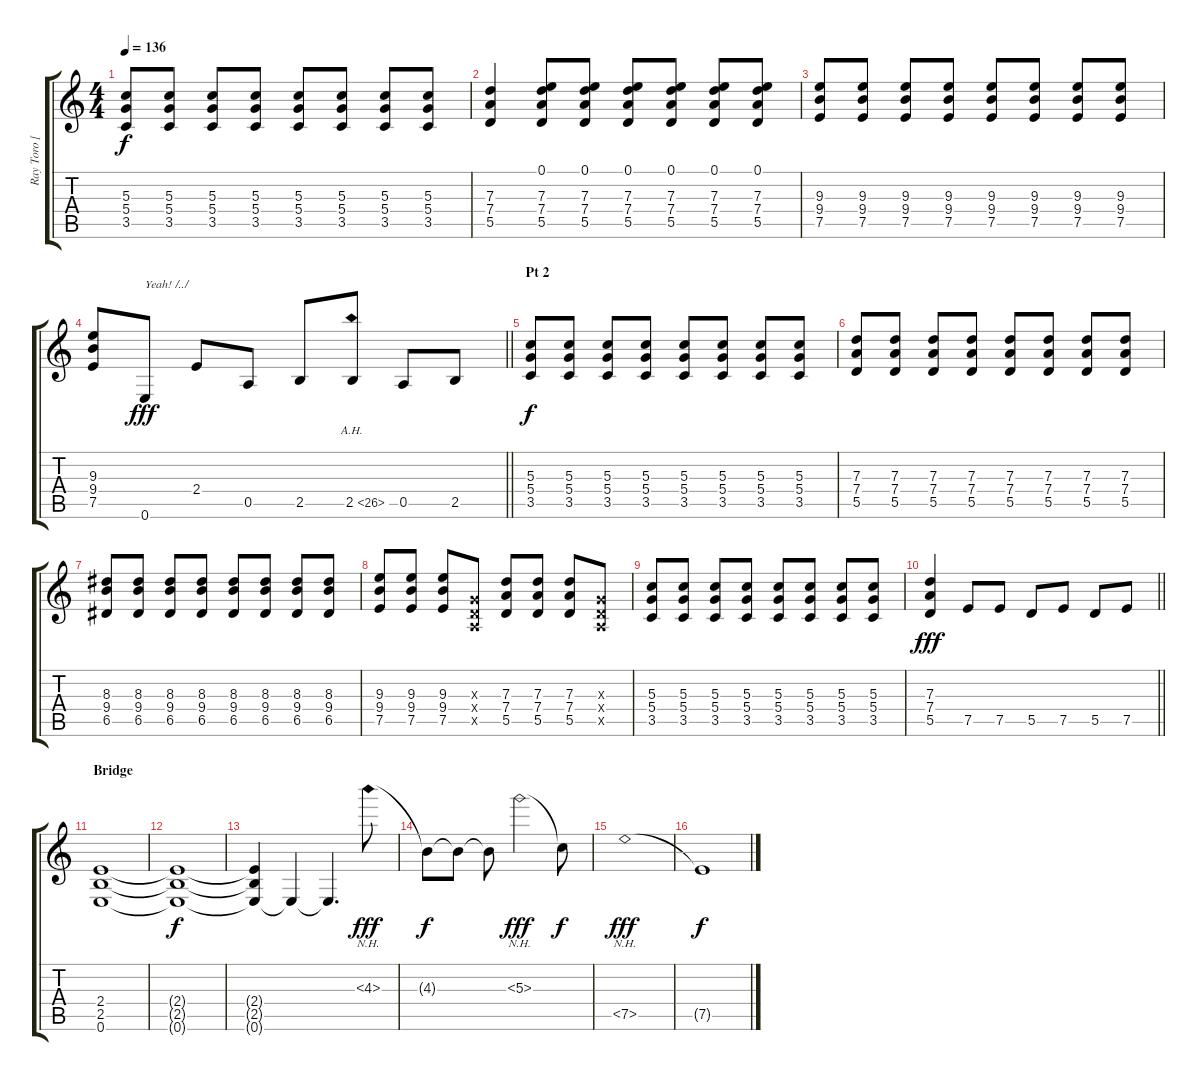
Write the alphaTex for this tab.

\track ("Ray Toro [Guitar]" "Ray Toro [") {instrument distortionguitar}
\staff {score tabs}
\tuning (E4 B3 G3 D3 A2 E2) {hide}
\ts (4 4)
\tempo 136
\clef g2
\ks c
(5.3 5.4 3.5).8{dy f} (5.3 5.4 3.5).8 (5.3 5.4 3.5).8 (5.3 5.4 3.5).8 (5.3 5.4 3.5).8 (5.3 5.4 3.5).8 (5.3 5.4 3.5).8 (5.3 5.4 3.5).8 |
(7.3 7.4 5.5).4 (0.1 7.3 7.4 5.5).8 (0.1 7.3 7.4 5.5).8 (0.1 7.3 7.4 5.5).8 (0.1 7.3 7.4 5.5).8 (0.1 7.3 7.4 5.5).8 (0.1 7.3 7.4 5.5).8 |
(9.3 9.4 7.5).8 (9.3 9.4 7.5).8 (9.3 9.4 7.5).8 (9.3 9.4 7.5).8 (9.3 9.4 7.5).8 (9.3 9.4 7.5).8 (9.3 9.4 7.5).8 (9.3 9.4 7.5).8 |
\barLineRight lightlight
(9.3 9.4 7.5).8 0.6.8{txt "Yeah! /../" dy fff} 2.4.8 0.5.8 2.5.8 2.5{ah 24}.8 0.5.8 2.5.8 |
\section ("" "Pt 2")
(5.3 5.4 3.5).8{dy f} (5.3 5.4 3.5).8 (5.3 5.4 3.5).8 (5.3 5.4 3.5).8 (5.3 5.4 3.5).8 (5.3 5.4 3.5).8 (5.3 5.4 3.5).8 (5.3 5.4 3.5).8 |
(7.3 7.4 5.5).8 (7.3 7.4 5.5).8 (7.3 7.4 5.5).8 (7.3 7.4 5.5).8 (7.3 7.4 5.5).8 (7.3 7.4 5.5).8 (7.3 7.4 5.5).8 (7.3 7.4 5.5).8 |
(8.3 9.4 6.5).8 (8.3 9.4 6.5).8 (8.3 9.4 6.5).8 (8.3 9.4 6.5).8 (8.3 9.4 6.5).8 (8.3 9.4 6.5).8 (8.3 9.4 6.5).8 (8.3 9.4 6.5).8 |
(9.3 9.4 7.5).8 (9.3 9.4 7.5).8 (9.3 9.4 7.5).8 (0.3{x} 0.4{x} 0.5{x}).8 (7.3 7.4 5.5).8 (7.3 7.4 5.5).8 (7.3 7.4 5.5).8 (0.3{x} 0.4{x} 0.5{x}).8 |
(5.3 5.4 3.5).8 (5.3 5.4 3.5).8 (5.3 5.4 3.5).8 (5.3 5.4 3.5).8 (5.3 5.4 3.5).8 (5.3 5.4 3.5).8 (5.3 5.4 3.5).8 (5.3 5.4 3.5).8 |
\barLineRight lightlight
(7.3 7.4 5.5).4{dy fff} 7.5.8 7.5.8 5.5.8 7.5.8 5.5.8 7.5.8 |
\section ("" "Bridge")
(2.4 2.5 0.6).1{volume 5} |
(2.4{t} 2.5{t} 0.6{t}).1{dy f} |
(2.4{t} 2.5{t} 0.6{t}).4 0.6{t}.4 0.6{t}.4{d} 4.3{nh}.8{dy fff volume 13} |
4.3{t}.8{dy f} 4.3{t}.8 4.3{t}.8 5.3{nh}.2{dy fff} 5.3{t}.8{dy f} |
7.5{nh}.1{dy fff volume 6} |
7.5{t}.1{dy f}
